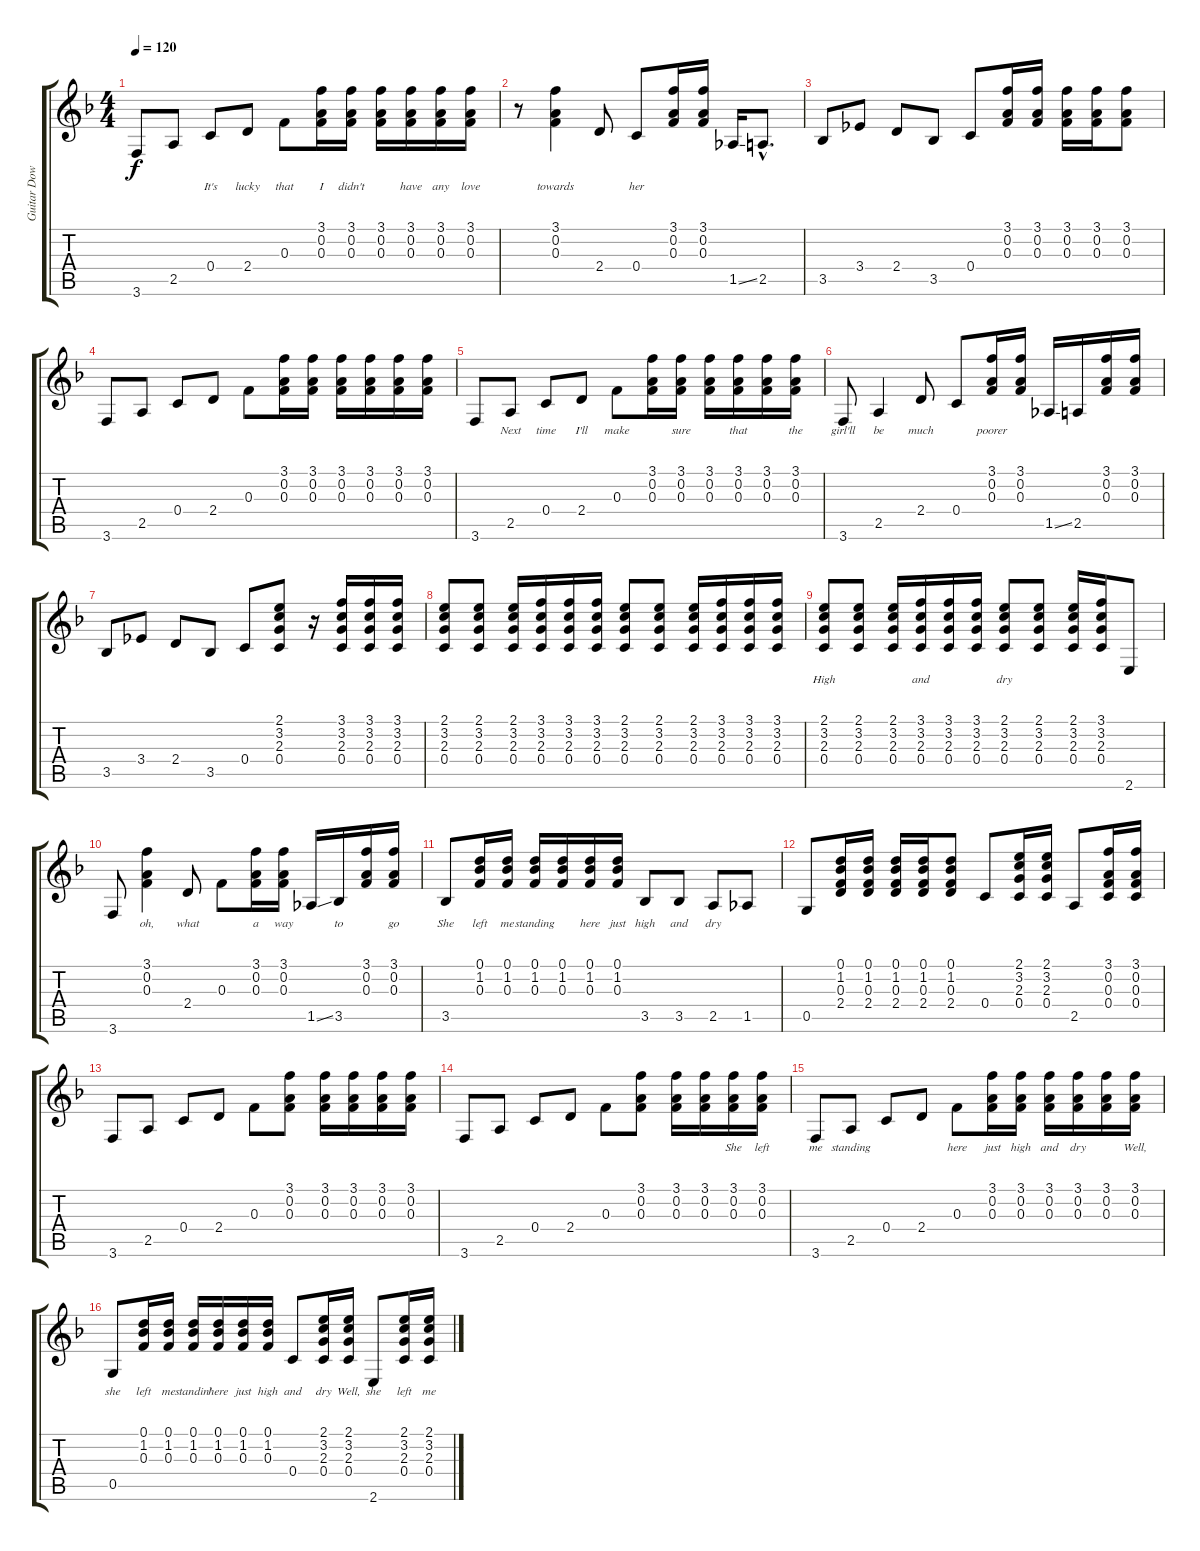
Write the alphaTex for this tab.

\track ("Guitar Down Full step" "Guitar Dow") {instrument acousticguitarsteel}
\staff {score tabs}
\tuning (D4 A3 F3 C3 G2 D2) {hide}
\ts (4 4)
\tempo 120
\clef g2
\ks f
3.6.8{lyrics (0 "") lyrics (1 "") lyrics (2 "") lyrics (3 "") lyrics (4 "") dy f} 2.5.8{lyrics (0 "") lyrics (1 "") lyrics (2 "") lyrics (3 "") lyrics (4 "")} 0.4.8{lyrics (0 "It's") lyrics (1 "") lyrics (2 "") lyrics (3 "") lyrics (4 "")} 2.4.8{lyrics (0 "lucky") lyrics (1 "") lyrics (2 "") lyrics (3 "") lyrics (4 "")} 0.3.8{lyrics (0 "that") lyrics (1 "") lyrics (2 "") lyrics (3 "") lyrics (4 "")} (3.1 0.2 0.3).16{lyrics (0 "I") lyrics (1 "") lyrics (2 "") lyrics (3 "") lyrics (4 "")} (3.1 0.2 0.3).16{lyrics (0 "didn't") lyrics (1 "") lyrics (2 "") lyrics (3 "") lyrics (4 "")} (3.1 0.2 0.3).16{lyrics (0 "") lyrics (1 "") lyrics (2 "") lyrics (3 "") lyrics (4 "")} (3.1 0.2 0.3).16{lyrics (0 "have") lyrics (1 "") lyrics (2 "") lyrics (3 "") lyrics (4 "")} (3.1 0.2 0.3).16{lyrics (0 "any") lyrics (1 "") lyrics (2 "") lyrics (3 "") lyrics (4 "")} (3.1 0.2 0.3).16{lyrics (0 "love") lyrics (1 "") lyrics (2 "") lyrics (3 "") lyrics (4 "")} |
r.8 (3.1 0.2 0.3).4{lyrics (0 "towards") lyrics (1 "") lyrics (2 "") lyrics (3 "") lyrics (4 "")} 2.4.8{lyrics (0 "") lyrics (1 "") lyrics (2 "") lyrics (3 "") lyrics (4 "")} 0.4.8{lyrics (0 "her") lyrics (1 "") lyrics (2 "") lyrics (3 "") lyrics (4 "")} (3.1 0.2 0.3).16{lyrics (0 "") lyrics (1 "") lyrics (2 "") lyrics (3 "") lyrics (4 "")} (3.1 0.2 0.3).16{lyrics (0 "") lyrics (1 "") lyrics (2 "") lyrics (3 "") lyrics (4 "")} 1.5{ss}.16{lyrics (0 "") lyrics (1 "") lyrics (2 "") lyrics (3 "") lyrics (4 "")} 2.5{hac}.8{d lyrics (0 "") lyrics (1 "") lyrics (2 "") lyrics (3 "") lyrics (4 "")} |
3.5.8{lyrics (0 "") lyrics (1 "") lyrics (2 "") lyrics (3 "") lyrics (4 "")} 3.4.8{lyrics (0 "") lyrics (1 "") lyrics (2 "") lyrics (3 "") lyrics (4 "")} 2.4.8{lyrics (0 "") lyrics (1 "") lyrics (2 "") lyrics (3 "") lyrics (4 "")} 3.5.8{lyrics (0 "") lyrics (1 "") lyrics (2 "") lyrics (3 "") lyrics (4 "")} 0.4.8{lyrics (0 "") lyrics (1 "") lyrics (2 "") lyrics (3 "") lyrics (4 "")} (3.1 0.2 0.3).16{lyrics (0 "") lyrics (1 "") lyrics (2 "") lyrics (3 "") lyrics (4 "")} (3.1 0.2 0.3).16{lyrics (0 "") lyrics (1 "") lyrics (2 "") lyrics (3 "") lyrics (4 "")} (3.1 0.2 0.3).16{lyrics (0 "") lyrics (1 "") lyrics (2 "") lyrics (3 "") lyrics (4 "")} (3.1 0.2 0.3).16{lyrics (0 "") lyrics (1 "") lyrics (2 "") lyrics (3 "") lyrics (4 "")} (3.1 0.2 0.3).8{lyrics (0 "") lyrics (1 "") lyrics (2 "") lyrics (3 "") lyrics (4 "")} |
3.6.8{lyrics (0 "") lyrics (1 "") lyrics (2 "") lyrics (3 "") lyrics (4 "")} 2.5.8{lyrics (0 "") lyrics (1 "") lyrics (2 "") lyrics (3 "") lyrics (4 "")} 0.4.8{lyrics (0 "") lyrics (1 "") lyrics (2 "") lyrics (3 "") lyrics (4 "")} 2.4.8{lyrics (0 "") lyrics (1 "") lyrics (2 "") lyrics (3 "") lyrics (4 "")} 0.3.8{lyrics (0 "") lyrics (1 "") lyrics (2 "") lyrics (3 "") lyrics (4 "")} (3.1 0.2 0.3).16{lyrics (0 "") lyrics (1 "") lyrics (2 "") lyrics (3 "") lyrics (4 "")} (3.1 0.2 0.3).16{lyrics (0 "") lyrics (1 "") lyrics (2 "") lyrics (3 "") lyrics (4 "")} (3.1 0.2 0.3).16{lyrics (0 "") lyrics (1 "") lyrics (2 "") lyrics (3 "") lyrics (4 "")} (3.1 0.2 0.3).16{lyrics (0 "") lyrics (1 "") lyrics (2 "") lyrics (3 "") lyrics (4 "")} (3.1 0.2 0.3).16{lyrics (0 "") lyrics (1 "") lyrics (2 "") lyrics (3 "") lyrics (4 "")} (3.1 0.2 0.3).16{lyrics (0 "") lyrics (1 "") lyrics (2 "") lyrics (3 "") lyrics (4 "")} |
3.6.8{lyrics (0 "") lyrics (1 "") lyrics (2 "") lyrics (3 "") lyrics (4 "")} 2.5.8{lyrics (0 "Next") lyrics (1 "") lyrics (2 "") lyrics (3 "") lyrics (4 "")} 0.4.8{lyrics (0 "time") lyrics (1 "") lyrics (2 "") lyrics (3 "") lyrics (4 "")} 2.4.8{lyrics (0 "I'll") lyrics (1 "") lyrics (2 "") lyrics (3 "") lyrics (4 "")} 0.3.8{lyrics (0 "make") lyrics (1 "") lyrics (2 "") lyrics (3 "") lyrics (4 "")} (3.1 0.2 0.3).16{lyrics (0 "") lyrics (1 "") lyrics (2 "") lyrics (3 "") lyrics (4 "")} (3.1 0.2 0.3).16{lyrics (0 "sure") lyrics (1 "") lyrics (2 "") lyrics (3 "") lyrics (4 "")} (3.1 0.2 0.3).16{lyrics (0 "") lyrics (1 "") lyrics (2 "") lyrics (3 "") lyrics (4 "")} (3.1 0.2 0.3).16{lyrics (0 "that") lyrics (1 "") lyrics (2 "") lyrics (3 "") lyrics (4 "")} (3.1 0.2 0.3).16{lyrics (0 "") lyrics (1 "") lyrics (2 "") lyrics (3 "") lyrics (4 "")} (3.1 0.2 0.3).16{lyrics (0 "the") lyrics (1 "") lyrics (2 "") lyrics (3 "") lyrics (4 "")} |
3.6.8{lyrics (0 "girl'll") lyrics (1 "") lyrics (2 "") lyrics (3 "") lyrics (4 "")} 2.5.4{lyrics (0 "be") lyrics (1 "") lyrics (2 "") lyrics (3 "") lyrics (4 "")} 2.4.8{lyrics (0 "much") lyrics (1 "") lyrics (2 "") lyrics (3 "") lyrics (4 "")} 0.4.8{lyrics (0 "") lyrics (1 "") lyrics (2 "") lyrics (3 "") lyrics (4 "")} (3.1 0.2 0.3).16{lyrics (0 "poorer") lyrics (1 "") lyrics (2 "") lyrics (3 "") lyrics (4 "")} (3.1 0.2 0.3).16{lyrics (0 "") lyrics (1 "") lyrics (2 "") lyrics (3 "") lyrics (4 "")} 1.5{ss}.16{lyrics (0 "") lyrics (1 "") lyrics (2 "") lyrics (3 "") lyrics (4 "")} 2.5.16{lyrics (0 "") lyrics (1 "") lyrics (2 "") lyrics (3 "") lyrics (4 "")} (3.1 0.2 0.3).16{lyrics (0 "") lyrics (1 "") lyrics (2 "") lyrics (3 "") lyrics (4 "")} (3.1 0.2 0.3).16{lyrics (0 "") lyrics (1 "") lyrics (2 "") lyrics (3 "") lyrics (4 "")} |
3.5.8{lyrics (0 "") lyrics (1 "") lyrics (2 "") lyrics (3 "") lyrics (4 "")} 3.4.8{lyrics (0 "") lyrics (1 "") lyrics (2 "") lyrics (3 "") lyrics (4 "")} 2.4.8{lyrics (0 "") lyrics (1 "") lyrics (2 "") lyrics (3 "") lyrics (4 "")} 3.5.8{lyrics (0 "") lyrics (1 "") lyrics (2 "") lyrics (3 "") lyrics (4 "")} 0.4.8{lyrics (0 "") lyrics (1 "") lyrics (2 "") lyrics (3 "") lyrics (4 "")} (2.1 3.2 2.3 0.4).8{lyrics (0 "") lyrics (1 "") lyrics (2 "") lyrics (3 "") lyrics (4 "")} r.16 (3.1 3.2 2.3 0.4).16{lyrics (0 "") lyrics (1 "") lyrics (2 "") lyrics (3 "") lyrics (4 "")} (3.1 3.2 2.3 0.4).16{lyrics (0 "") lyrics (1 "") lyrics (2 "") lyrics (3 "") lyrics (4 "")} (3.1 3.2 2.3 0.4).16{lyrics (0 "") lyrics (1 "") lyrics (2 "") lyrics (3 "") lyrics (4 "")} |
(2.1 3.2 2.3 0.4).8{lyrics (0 "") lyrics (1 "") lyrics (2 "") lyrics (3 "") lyrics (4 "")} (2.1 3.2 2.3 0.4).8{lyrics (0 "") lyrics (1 "") lyrics (2 "") lyrics (3 "") lyrics (4 "")} (2.1 3.2 2.3 0.4).16{lyrics (0 "") lyrics (1 "") lyrics (2 "") lyrics (3 "") lyrics (4 "")} (3.1 3.2 2.3 0.4).16{lyrics (0 "") lyrics (1 "") lyrics (2 "") lyrics (3 "") lyrics (4 "")} (3.1 3.2 2.3 0.4).16{lyrics (0 "") lyrics (1 "") lyrics (2 "") lyrics (3 "") lyrics (4 "")} (3.1 3.2 2.3 0.4).16{lyrics (0 "") lyrics (1 "") lyrics (2 "") lyrics (3 "") lyrics (4 "")} (2.1 3.2 2.3 0.4).8{lyrics (0 "") lyrics (1 "") lyrics (2 "") lyrics (3 "") lyrics (4 "")} (2.1 3.2 2.3 0.4).8{lyrics (0 "") lyrics (1 "") lyrics (2 "") lyrics (3 "") lyrics (4 "")} (2.1 3.2 2.3 0.4).16{lyrics (0 "") lyrics (1 "") lyrics (2 "") lyrics (3 "") lyrics (4 "")} (3.1 3.2 2.3 0.4).16{lyrics (0 "") lyrics (1 "") lyrics (2 "") lyrics (3 "") lyrics (4 "")} (3.1 3.2 2.3 0.4).16{lyrics (0 "") lyrics (1 "") lyrics (2 "") lyrics (3 "") lyrics (4 "")} (3.1 3.2 2.3 0.4).16{lyrics (0 "") lyrics (1 "") lyrics (2 "") lyrics (3 "") lyrics (4 "")} |
(2.1 3.2 2.3 0.4).8{lyrics (0 "High") lyrics (1 "") lyrics (2 "") lyrics (3 "") lyrics (4 "")} (2.1 3.2 2.3 0.4).8{lyrics (0 "") lyrics (1 "") lyrics (2 "") lyrics (3 "") lyrics (4 "")} (2.1 3.2 2.3 0.4).16{lyrics (0 "") lyrics (1 "") lyrics (2 "") lyrics (3 "") lyrics (4 "")} (3.1 3.2 2.3 0.4).16{lyrics (0 "and") lyrics (1 "") lyrics (2 "") lyrics (3 "") lyrics (4 "")} (3.1 3.2 2.3 0.4).16{lyrics (0 "") lyrics (1 "") lyrics (2 "") lyrics (3 "") lyrics (4 "")} (3.1 3.2 2.3 0.4).16{lyrics (0 "") lyrics (1 "") lyrics (2 "") lyrics (3 "") lyrics (4 "")} (2.1 3.2 2.3 0.4).8{lyrics (0 "dry") lyrics (1 "") lyrics (2 "") lyrics (3 "") lyrics (4 "")} (2.1 3.2 2.3 0.4).8{lyrics (0 "") lyrics (1 "") lyrics (2 "") lyrics (3 "") lyrics (4 "")} (2.1 3.2 2.3 0.4).16{lyrics (0 "") lyrics (1 "") lyrics (2 "") lyrics (3 "") lyrics (4 "")} (3.1 3.2 2.3 0.4).16{lyrics (0 "") lyrics (1 "") lyrics (2 "") lyrics (3 "") lyrics (4 "")} 2.6.8{lyrics (0 "") lyrics (1 "") lyrics (2 "") lyrics (3 "") lyrics (4 "")} |
3.6.8{lyrics (0 "") lyrics (1 "") lyrics (2 "") lyrics (3 "") lyrics (4 "")} (3.1 0.2 0.3).4{lyrics (0 "oh,") lyrics (1 "") lyrics (2 "") lyrics (3 "") lyrics (4 "")} 2.4.8{lyrics (0 "what") lyrics (1 "") lyrics (2 "") lyrics (3 "") lyrics (4 "")} 0.3.8{lyrics (0 "") lyrics (1 "") lyrics (2 "") lyrics (3 "") lyrics (4 "")} (3.1 0.2 0.3).16{lyrics (0 "a") lyrics (1 "") lyrics (2 "") lyrics (3 "") lyrics (4 "")} (3.1 0.2 0.3).16{lyrics (0 "way") lyrics (1 "") lyrics (2 "") lyrics (3 "") lyrics (4 "")} 1.5{ss}.16{lyrics (0 "") lyrics (1 "") lyrics (2 "") lyrics (3 "") lyrics (4 "")} 3.5.16{lyrics (0 "to") lyrics (1 "") lyrics (2 "") lyrics (3 "") lyrics (4 "")} (3.1 0.2 0.3).16{lyrics (0 "") lyrics (1 "") lyrics (2 "") lyrics (3 "") lyrics (4 "")} (3.1 0.2 0.3).16{lyrics (0 "go") lyrics (1 "") lyrics (2 "") lyrics (3 "") lyrics (4 "")} |
3.5.8{lyrics (0 "She") lyrics (1 "") lyrics (2 "") lyrics (3 "") lyrics (4 "")} (0.1 1.2 0.3).16{lyrics (0 "left") lyrics (1 "") lyrics (2 "") lyrics (3 "") lyrics (4 "")} (0.1 1.2 0.3).16{lyrics (0 "me") lyrics (1 "") lyrics (2 "") lyrics (3 "") lyrics (4 "")} (0.1 1.2 0.3).16{lyrics (0 "standing") lyrics (1 "") lyrics (2 "") lyrics (3 "") lyrics (4 "")} (0.1 1.2 0.3).16{lyrics (0 "") lyrics (1 "") lyrics (2 "") lyrics (3 "") lyrics (4 "")} (0.1 1.2 0.3).16{lyrics (0 "here") lyrics (1 "") lyrics (2 "") lyrics (3 "") lyrics (4 "")} (0.1 1.2 0.3).16{lyrics (0 "just") lyrics (1 "") lyrics (2 "") lyrics (3 "") lyrics (4 "")} 3.5.8{lyrics (0 "high") lyrics (1 "") lyrics (2 "") lyrics (3 "") lyrics (4 "")} 3.5.8{lyrics (0 "and") lyrics (1 "") lyrics (2 "") lyrics (3 "") lyrics (4 "")} 2.5.8{lyrics (0 "dry") lyrics (1 "") lyrics (2 "") lyrics (3 "") lyrics (4 "")} 1.5.8{lyrics (0 "") lyrics (1 "") lyrics (2 "") lyrics (3 "") lyrics (4 "")} |
0.5.8{lyrics (0 "") lyrics (1 "") lyrics (2 "") lyrics (3 "") lyrics (4 "")} (0.1 1.2 0.3 2.4).16{lyrics (0 "") lyrics (1 "") lyrics (2 "") lyrics (3 "") lyrics (4 "")} (0.1 1.2 0.3 2.4).16{lyrics (0 "") lyrics (1 "") lyrics (2 "") lyrics (3 "") lyrics (4 "")} (0.1 1.2 0.3 2.4).16{lyrics (0 "") lyrics (1 "") lyrics (2 "") lyrics (3 "") lyrics (4 "")} (0.1 1.2 0.3 2.4).16{lyrics (0 "") lyrics (1 "") lyrics (2 "") lyrics (3 "") lyrics (4 "")} (0.1 1.2 0.3 2.4).8{lyrics (0 "") lyrics (1 "") lyrics (2 "") lyrics (3 "") lyrics (4 "")} 0.4.8{lyrics (0 "") lyrics (1 "") lyrics (2 "") lyrics (3 "") lyrics (4 "")} (2.1 3.2 2.3 0.4).16{lyrics (0 "") lyrics (1 "") lyrics (2 "") lyrics (3 "") lyrics (4 "")} (2.1 3.2 2.3 0.4).16{lyrics (0 "") lyrics (1 "") lyrics (2 "") lyrics (3 "") lyrics (4 "")} 2.5.8{lyrics (0 "") lyrics (1 "") lyrics (2 "") lyrics (3 "") lyrics (4 "")} (3.1 0.2 0.3 0.4).16{lyrics (0 "") lyrics (1 "") lyrics (2 "") lyrics (3 "") lyrics (4 "")} (3.1 0.2 0.3 0.4).16{lyrics (0 "") lyrics (1 "") lyrics (2 "") lyrics (3 "") lyrics (4 "")} |
3.6.8{lyrics (0 "") lyrics (1 "") lyrics (2 "") lyrics (3 "") lyrics (4 "")} 2.5.8{lyrics (0 "") lyrics (1 "") lyrics (2 "") lyrics (3 "") lyrics (4 "")} 0.4.8{lyrics (0 "") lyrics (1 "") lyrics (2 "") lyrics (3 "") lyrics (4 "")} 2.4.8{lyrics (0 "") lyrics (1 "") lyrics (2 "") lyrics (3 "") lyrics (4 "")} 0.3.8{lyrics (0 "") lyrics (1 "") lyrics (2 "") lyrics (3 "") lyrics (4 "")} (3.1 0.2 0.3).8{lyrics (0 "") lyrics (1 "") lyrics (2 "") lyrics (3 "") lyrics (4 "")} (3.1 0.2 0.3).16{lyrics (0 "") lyrics (1 "") lyrics (2 "") lyrics (3 "") lyrics (4 "")} (3.1 0.2 0.3).16{lyrics (0 "") lyrics (1 "") lyrics (2 "") lyrics (3 "") lyrics (4 "")} (3.1 0.2 0.3).16{lyrics (0 "") lyrics (1 "") lyrics (2 "") lyrics (3 "") lyrics (4 "")} (3.1 0.2 0.3).16{lyrics (0 "") lyrics (1 "") lyrics (2 "") lyrics (3 "") lyrics (4 "")} |
3.6.8{lyrics (0 "") lyrics (1 "") lyrics (2 "") lyrics (3 "") lyrics (4 "")} 2.5.8{lyrics (0 "") lyrics (1 "") lyrics (2 "") lyrics (3 "") lyrics (4 "")} 0.4.8{lyrics (0 "") lyrics (1 "") lyrics (2 "") lyrics (3 "") lyrics (4 "")} 2.4.8{lyrics (0 "") lyrics (1 "") lyrics (2 "") lyrics (3 "") lyrics (4 "")} 0.3.8{lyrics (0 "") lyrics (1 "") lyrics (2 "") lyrics (3 "") lyrics (4 "")} (3.1 0.2 0.3).8{lyrics (0 "") lyrics (1 "") lyrics (2 "") lyrics (3 "") lyrics (4 "")} (3.1 0.2 0.3).16{lyrics (0 "") lyrics (1 "") lyrics (2 "") lyrics (3 "") lyrics (4 "")} (3.1 0.2 0.3).16{lyrics (0 "") lyrics (1 "") lyrics (2 "") lyrics (3 "") lyrics (4 "")} (3.1 0.2 0.3).16{lyrics (0 "She") lyrics (1 "") lyrics (2 "") lyrics (3 "") lyrics (4 "")} (3.1 0.2 0.3).16{lyrics (0 "left") lyrics (1 "") lyrics (2 "") lyrics (3 "") lyrics (4 "")} |
3.6.8{lyrics (0 "me") lyrics (1 "") lyrics (2 "") lyrics (3 "") lyrics (4 "")} 2.5.8{lyrics (0 "standing") lyrics (1 "") lyrics (2 "") lyrics (3 "") lyrics (4 "")} 0.4.8{lyrics (0 "") lyrics (1 "") lyrics (2 "") lyrics (3 "") lyrics (4 "")} 2.4.8{lyrics (0 "") lyrics (1 "") lyrics (2 "") lyrics (3 "") lyrics (4 "")} 0.3.8{lyrics (0 "here") lyrics (1 "") lyrics (2 "") lyrics (3 "") lyrics (4 "")} (3.1 0.2 0.3).16{lyrics (0 "just") lyrics (1 "") lyrics (2 "") lyrics (3 "") lyrics (4 "")} (3.1 0.2 0.3).16{lyrics (0 "high") lyrics (1 "") lyrics (2 "") lyrics (3 "") lyrics (4 "")} (3.1 0.2 0.3).16{lyrics (0 "and") lyrics (1 "") lyrics (2 "") lyrics (3 "") lyrics (4 "")} (3.1 0.2 0.3).16{lyrics (0 "dry") lyrics (1 "") lyrics (2 "") lyrics (3 "") lyrics (4 "")} (3.1 0.2 0.3).16{lyrics (0 "") lyrics (1 "") lyrics (2 "") lyrics (3 "") lyrics (4 "")} (3.1 0.2 0.3).16{lyrics (0 "Well,") lyrics (1 "") lyrics (2 "") lyrics (3 "") lyrics (4 "")} |
0.5.8{lyrics (0 "she") lyrics (1 "") lyrics (2 "") lyrics (3 "") lyrics (4 "")} (0.1 1.2 0.3).16{lyrics (0 "left") lyrics (1 "") lyrics (2 "") lyrics (3 "") lyrics (4 "")} (0.1 1.2 0.3).16{lyrics (0 "me") lyrics (1 "") lyrics (2 "") lyrics (3 "") lyrics (4 "")} (0.1 1.2 0.3).16{lyrics (0 "standin'") lyrics (1 "") lyrics (2 "") lyrics (3 "") lyrics (4 "")} (0.1 1.2 0.3).16{lyrics (0 "here") lyrics (1 "") lyrics (2 "") lyrics (3 "") lyrics (4 "")} (0.1 1.2 0.3).16{lyrics (0 "just") lyrics (1 "") lyrics (2 "") lyrics (3 "") lyrics (4 "")} (0.1 1.2 0.3).16{lyrics (0 "high") lyrics (1 "") lyrics (2 "") lyrics (3 "") lyrics (4 "")} 0.4.8{lyrics (0 "and") lyrics (1 "") lyrics (2 "") lyrics (3 "") lyrics (4 "")} (2.1 3.2 2.3 0.4).16{lyrics (0 "dry") lyrics (1 "") lyrics (2 "") lyrics (3 "") lyrics (4 "")} (2.1 3.2 2.3 0.4).16{lyrics (0 "Well,") lyrics (1 "") lyrics (2 "") lyrics (3 "") lyrics (4 "")} 2.6.8{lyrics (0 "she") lyrics (1 "") lyrics (2 "") lyrics (3 "") lyrics (4 "")} (2.1 3.2 2.3 0.4).16{lyrics (0 "left") lyrics (1 "") lyrics (2 "") lyrics (3 "") lyrics (4 "")} (2.1 3.2 2.3 0.4).16{lyrics (0 "me") lyrics (1 "") lyrics (2 "") lyrics (3 "") lyrics (4 "")}
